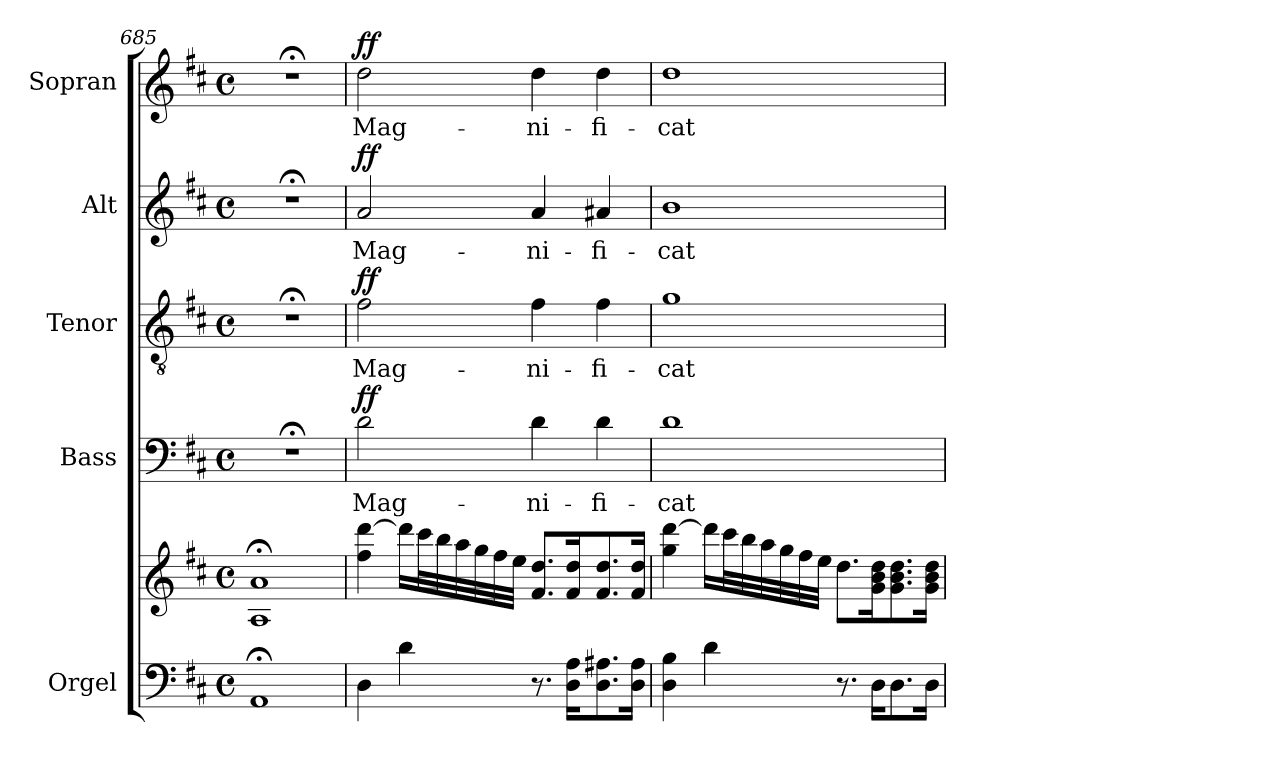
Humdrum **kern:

**kern	**kern	**kern	**text	**dynam	**kern	**text	**dynam	**kern	**text	**dynam	**kern	**text	**dynam
*part5	*part5	*part4	*part4	*part4	*part3	*part3	*part3	*part2	*part2	*part2	*part1	*part1	*part1
*staff6	*staff5	*staff4	*staff4	*staff4	*staff3	*staff3	*staff3	*staff2	*staff2	*staff2	*staff1	*staff1	*staff1
*I"Orgel	*	*I"Bass	*	*	*I"Tenor	*	*	*I"Alt	*	*	*I"Sopran	*	*
*I'Org.	*	*I'B.	*	*	*I'T.	*	*	*I'A.	*	*	*I'S.	*	*
*clefF4	*clefG2	*clefF4	*	*	*clefGv2	*	*	*clefG2	*	*	*clefG2	*	*
*k[f#c#]	*k[f#c#]	*k[f#c#]	*	*	*k[f#c#]	*	*	*k[f#c#]	*	*	*k[f#c#]	*	*
*D:	*D:	*D:	*	*	*D:	*	*	*D:	*	*	*D:	*	*
*M4/4	*M4/4	*M4/4	*	*	*M4/4	*	*	*M4/4	*	*	*M4/4	*	*
*met(c)	*met(c)	*met(c)	*	*	*met(c)	*	*	*met(c)	*	*	*met(c)	*	*
=685	=685	=685	=685	=685	=685	=685	=685	=685	=685	=685	=685	=685	=685
1AA;<	1A;< 1a;<	1r;<	.	.	1r;<	.	.	1r;<	.	.	1r;<	.	.
!!LO:LB:g=z
=686	=686	=686	=686	=686	=686	=686	=686	=686	=686	=686	=686	=686	=686
!	!	!	!LO:LY:b	!LO:DY:a	!	!LO:LY:b	!LO:DY:a	!	!LO:LY:b	!LO:DY:a	!	!LO:LY:b	!LO:DY:a
4D\	4ff#\ [4ddd\	2d\	Mag-	ff	2f#\	Mag-	ff	2a/	Mag-	ff	2dd\	Mag-	ff
4d\	16ddd\LL]	.	.	.	.	.	.	.	.	.	.	.	.
.	32ccc#\L	.	.	.	.	.	.	.	.	.	.	.	.
.	32bb\	.	.	.	.	.	.	.	.	.	.	.	.
.	32aa\	.	.	.	.	.	.	.	.	.	.	.	.
.	32gg\	.	.	.	.	.	.	.	.	.	.	.	.
.	32ff#\	.	.	.	.	.	.	.	.	.	.	.	.
.	32ee\JJJ	.	.	.	.	.	.	.	.	.	.	.	.
!	!	!	!LO:LY:b	!	!	!LO:LY:b	!	!	!LO:LY:b	!	!	!LO:LY:b	!
8.r	8.f#/ 8.dd/L	4d\	-ni-	.	4f#\	-ni-	.	4a/	-ni-	.	4dd\	-ni-	.
16D\ 16A\KL	16f#/ 16dd/k	.	.	.	.	.	.	.	.	.	.	.	.
!	!	!	!LO:LY:b	!	!	!LO:LY:b	!	!	!LO:LY:b	!	!	!LO:LY:b	!
8.D\ 8.A#X\	8.f#/ 8.dd/	4d\	-fi-	.	4f#\	-fi-	.	4a#X/	-fi-	.	4dd\	-fi-	.
16D\ 16A#\Jk	16f#/ 16dd/Jk	.	.	.	.	.	.	.	.	.	.	.	.
=687	=687	=687	=687	=687	=687	=687	=687	=687	=687	=687	=687	=687	=687
!	!	!	!LO:LY:b	!	!	!LO:LY:b	!	!	!LO:LY:b	!	!	!LO:LY:b	!
4D\ 4B\	4gg\ [4ddd\	1d	-cat	.	1g	-cat	.	1b	-cat	.	1dd	-cat	.
4d\	16ddd\LL]	.	.	.	.	.	.	.	.	.	.	.	.
.	32ccc#\L	.	.	.	.	.	.	.	.	.	.	.	.
.	32bb\	.	.	.	.	.	.	.	.	.	.	.	.
.	32aa\	.	.	.	.	.	.	.	.	.	.	.	.
.	32gg\	.	.	.	.	.	.	.	.	.	.	.	.
.	32ff#\	.	.	.	.	.	.	.	.	.	.	.	.
.	32ee\JJJ	.	.	.	.	.	.	.	.	.	.	.	.
8.r	8.dd\L	.	.	.	.	.	.	.	.	.	.	.	.
16D\KL	16g\ 16b\ 16dd\k	.	.	.	.	.	.	.	.	.	.	.	.
8.D\	8.g\ 8.b\ 8.dd\	.	.	.	.	.	.	.	.	.	.	.	.
16D\Jk	16g\ 16b\ 16dd\Jk	.	.	.	.	.	.	.	.	.	.	.	.
=	=	=	=	=	=	=	=	=	=	=	=	=	=
*-	*-	*-	*-	*-	*-	*-	*-	*-	*-	*-	*-	*-	*-
